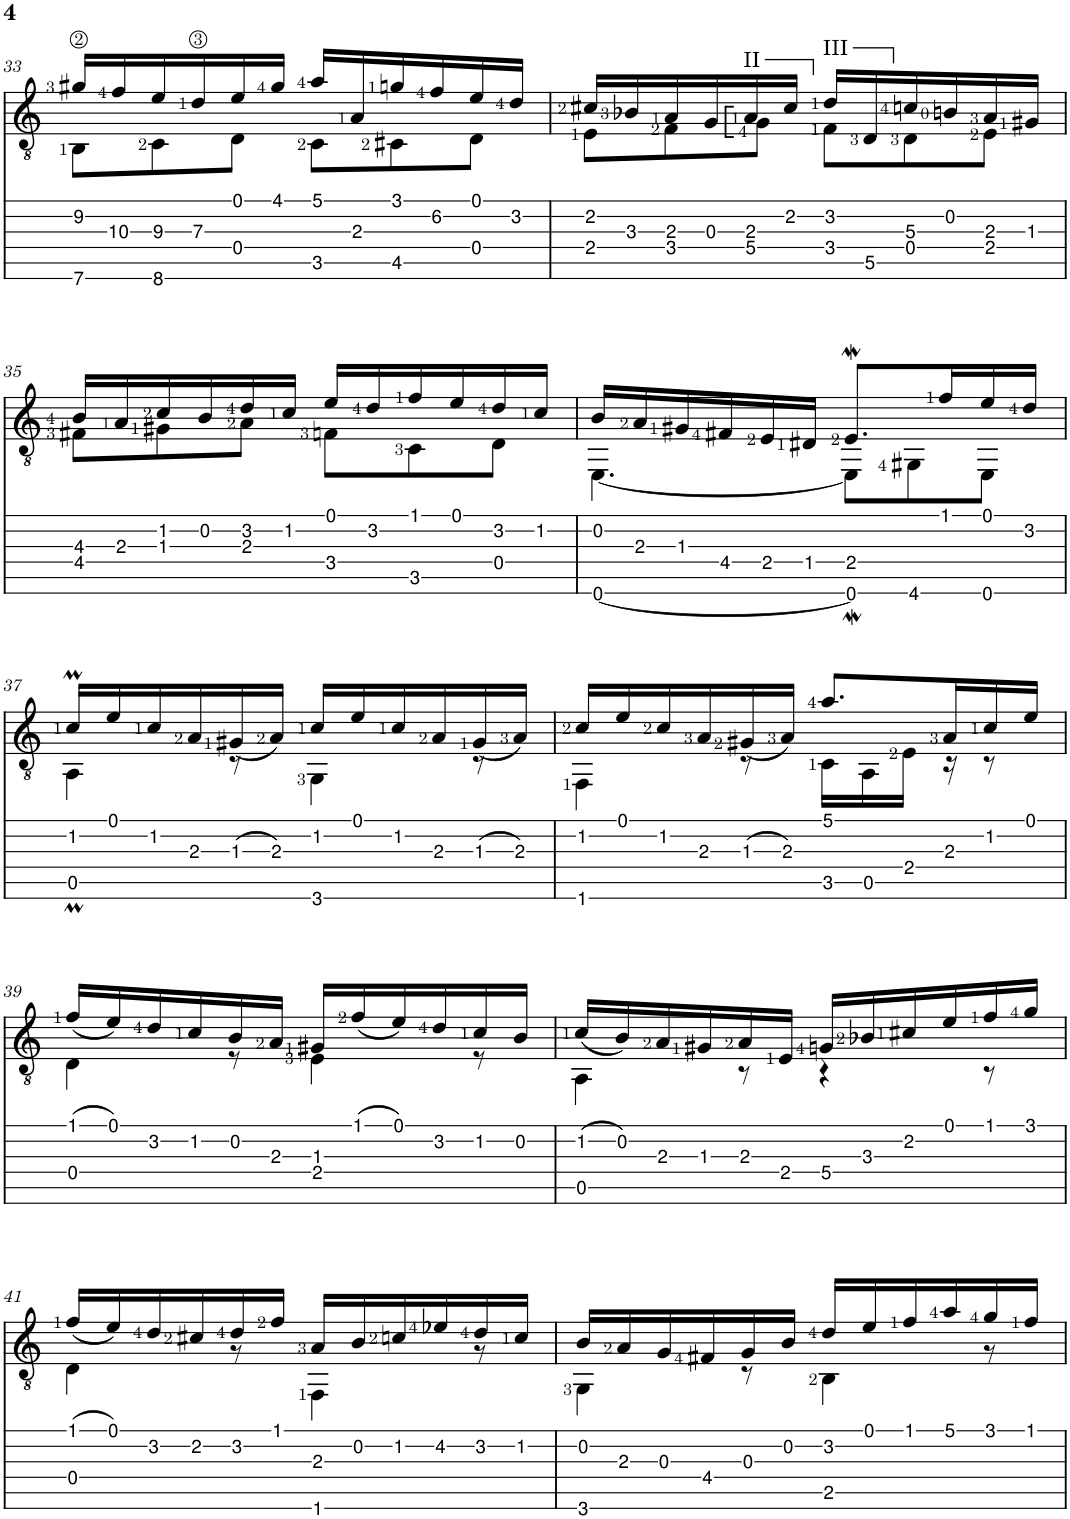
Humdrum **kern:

**kern	**kern
*part1	*part1
*staff2	*staff1
*I"Classical Guitar	*
*I'Guit.	*
!!LO:PB:g=z
*	*clefGv2
*k[]	*k[]
*a:	*a:
*M6/8	*M6/8
=33	=33
*^	*^
16g#XLL	8BBL	16g#X/LL	8BB\L
16f	.	16f/	.
16e	8C	16e/	8C\
16d	.	16d/	.
16e	8DJ	16e/	8D\J
16g#JJ	.	16g#/JJ	.
16aLL	8CL	16a/LL	8C\L
16A	.	16A/	.
16gn	8C#X	16gn/	8C#X\
16f	.	16f/	.
16e	8DJ	16e/	8D\J
16dJJ	.	16d/JJ	.
=34	=34	=34	=34
16c#XLL	8EL	16c#X/LL	8E\L
16B-X	.	16B-X/	.
16A	8F	16A/	8F\
16G	.	16G/	.
!	!	!LO:TX:a:t=II	!
16A	8GJ	16A/	8G\J
16c#JJ	.	16c#/JJ	.
!	!	!LO:TX:a:t=III	!
16dLL	8FL	16d/LL	8F\L
16D	.	16D/	.
16cn	8D	16cn/	8D\
16Bn	.	16Bn/	.
16A	8EJ	16A/	8E\J
16G#XJJ	.	16G#X/JJ	.
!!LO:LB:g=z	!!
=35	=35	=35	=35
16BLL	8F#XL	16B/LL	8F#X\L
16A	.	16A/	.
16c	8G#X	16c/	8G#X\
16B	.	16B/	.
16d	8AJ	16d/	8A\J
16cJJ	.	16c/JJ	.
16eLL	8FnL	16e/LL	8Fn\L
16d	.	16d/	.
16f	8C	16f/	8C\
16e	.	16e/	.
16d	8DJ	16d/	8D\J
16cJJ	.	16c/JJ	.
=36	=36	=36	=36
16BLL	[4.EE	16B/LL	[<4.EE\
16A	.	16A/	.
16G#X	.	16G#X/	.
16F#X	.	16F#X/	.
16E	.	16E/	.
16D#JJ	.	16D#X/JJ	.
8.EWL	8EEL]	8.EW/L	8EE\L]
.	8GG#X	.	8GG#X\
16fL	.	16f/L	.
16e	8EEJ	16e/	8EE\J
16dJJ	.	16d/JJ	.
!!LO:LB:g=z	!!
=37	=37	=37	=37
16cMLL	4AA	16cM/LL	4AA\
16e	.	16e/	.
16c	.	16c/	.
16A	.	16A/	.
16G#X	8r	(<16G#X/	8r
16AJJ	.	16A/JJ)	.
16cLL	4GG	16c/LL	4GG\
16e	.	16e/	.
16c	.	16c/	.
16A	.	16A/	.
16G#	8r	(<16G#/	8r
16AJJ	.	16A/JJ)	.
=38	=38	=38	=38
16cLL	4FF	16c/LL	4FF\
16e	.	16e/	.
16c	.	16c/	.
16A	.	16A/	.
16G#X	8r	(<16G#X/	8r
16AJJ	.	16A/JJ)	.
8.aL	16CLL	8.a/L	16C\LL
.	16AA	.	16AA\
.	16EJJ	.	16E\JJ
16AL	16r	16A/L	16r
16c	8r	16c/	8r
16eJJ	.	16e/JJ	.
!!LO:LB:g=z	!!
=39	=39	=39	=39
16fLL	4D	(<16f/LL	4D\
16e	.	16e/)	.
16d	.	16d/	.
16c	.	16c/	.
16B	8r	16B/	8r
16AJJ	.	16A/JJ	.
16G#XLL	4E	16G#X/LL	4E\
16f	.	(<16f/	.
16e	.	16e/)	.
16d	.	16d/	.
16c	8r	16c/	8r
16BJJ	.	16B/JJ	.
=40	=40	=40	=40
16cLL	4AA	(<16c/LL	4AA\
16B	.	16B/)	.
16A	.	16A/	.
16G#X	.	16G#X/	.
16A	8r	16A/	8r
16EJJ	.	16E/JJ	.
16GnLL	4r	16Gn/LL	4r
16B-X	.	16B-X/	.
16c#X	.	16c#X/	.
16e	.	16e/	.
16f	8r	16f/	8r
16gJJ	.	16g/JJ	.
!!LO:LB:g=z	!!
=41	=41	=41	=41
16fLL	4D	(<16f/LL	4D\
16e	.	16e/)	.
16d	.	16d/	.
16c#X	.	16c#X/	.
16d	8r	16d/	8r
16fJJ	.	16f/JJ	.
16ALL	4FF	16A/LL	4FF\
16B	.	16B/	.
16cn	.	16cn/	.
16e-X	.	16e-X/	.
16d	8r	16d/	8r
16cJJ	.	16c/JJ	.
=42	=42	=42	=42
16BLL	4GG	16B/LL	4GG\
16A	.	16A/	.
16G	.	16G/	.
16F#X	.	16F#X/	.
16G	8r	16G/	8r
16BJJ	.	16B/JJ	.
16dLL	4BB	16d/LL	4BB\
16e	.	16e/	.
16f	.	16f/	.
16a	.	16a/	.
16g	8r	16g/	8r
16fJJ	.	16f/JJ	.
*v	*v	*	*
*	*v	*v
=	=
*-	*-
